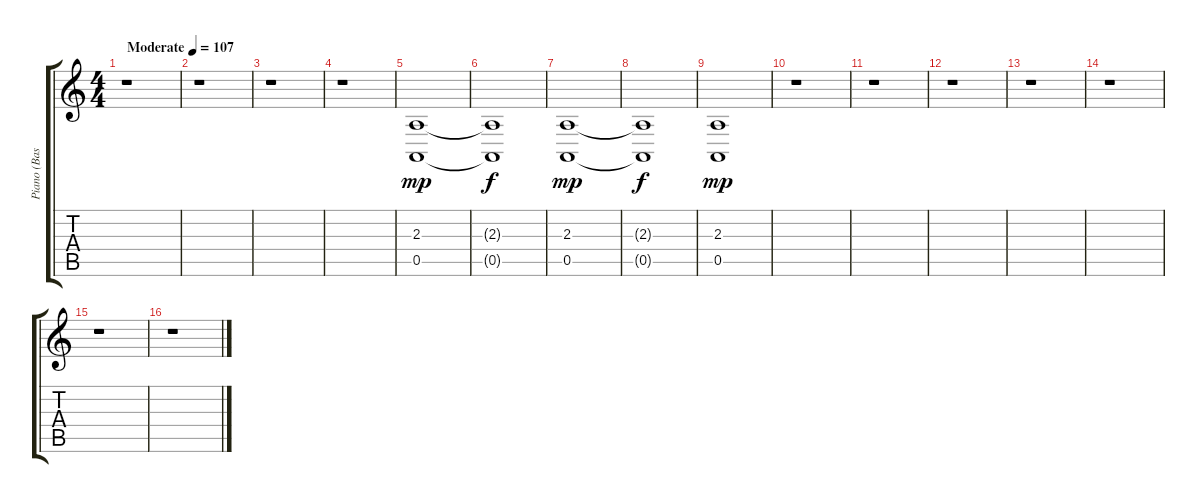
\track ("Piano (Bass)" "Piano (Bas") {instrument acousticgrandpiano}
\staff {score tabs}
\tuning (E4 B3 G3 D3 A2 E2) {hide}
\ts (4 4)
\tempo (107 "Moderate")
\clef g2
\ks c
r.1{dy mp instrument acousticgrandpiano} |
r.1 |
r.1 |
r.1 |
(2.3 0.5).1 |
(2.3{t} 0.5{t}).1{dy f} |
(2.3 0.5).1{dy mp} |
(2.3{t} 0.5{t}).1{dy f} |
(2.3 0.5).1{dy mp} |
r.1 |
r.1 |
r.1 |
r.1 |
r.1 |
r.1 |
r.1
